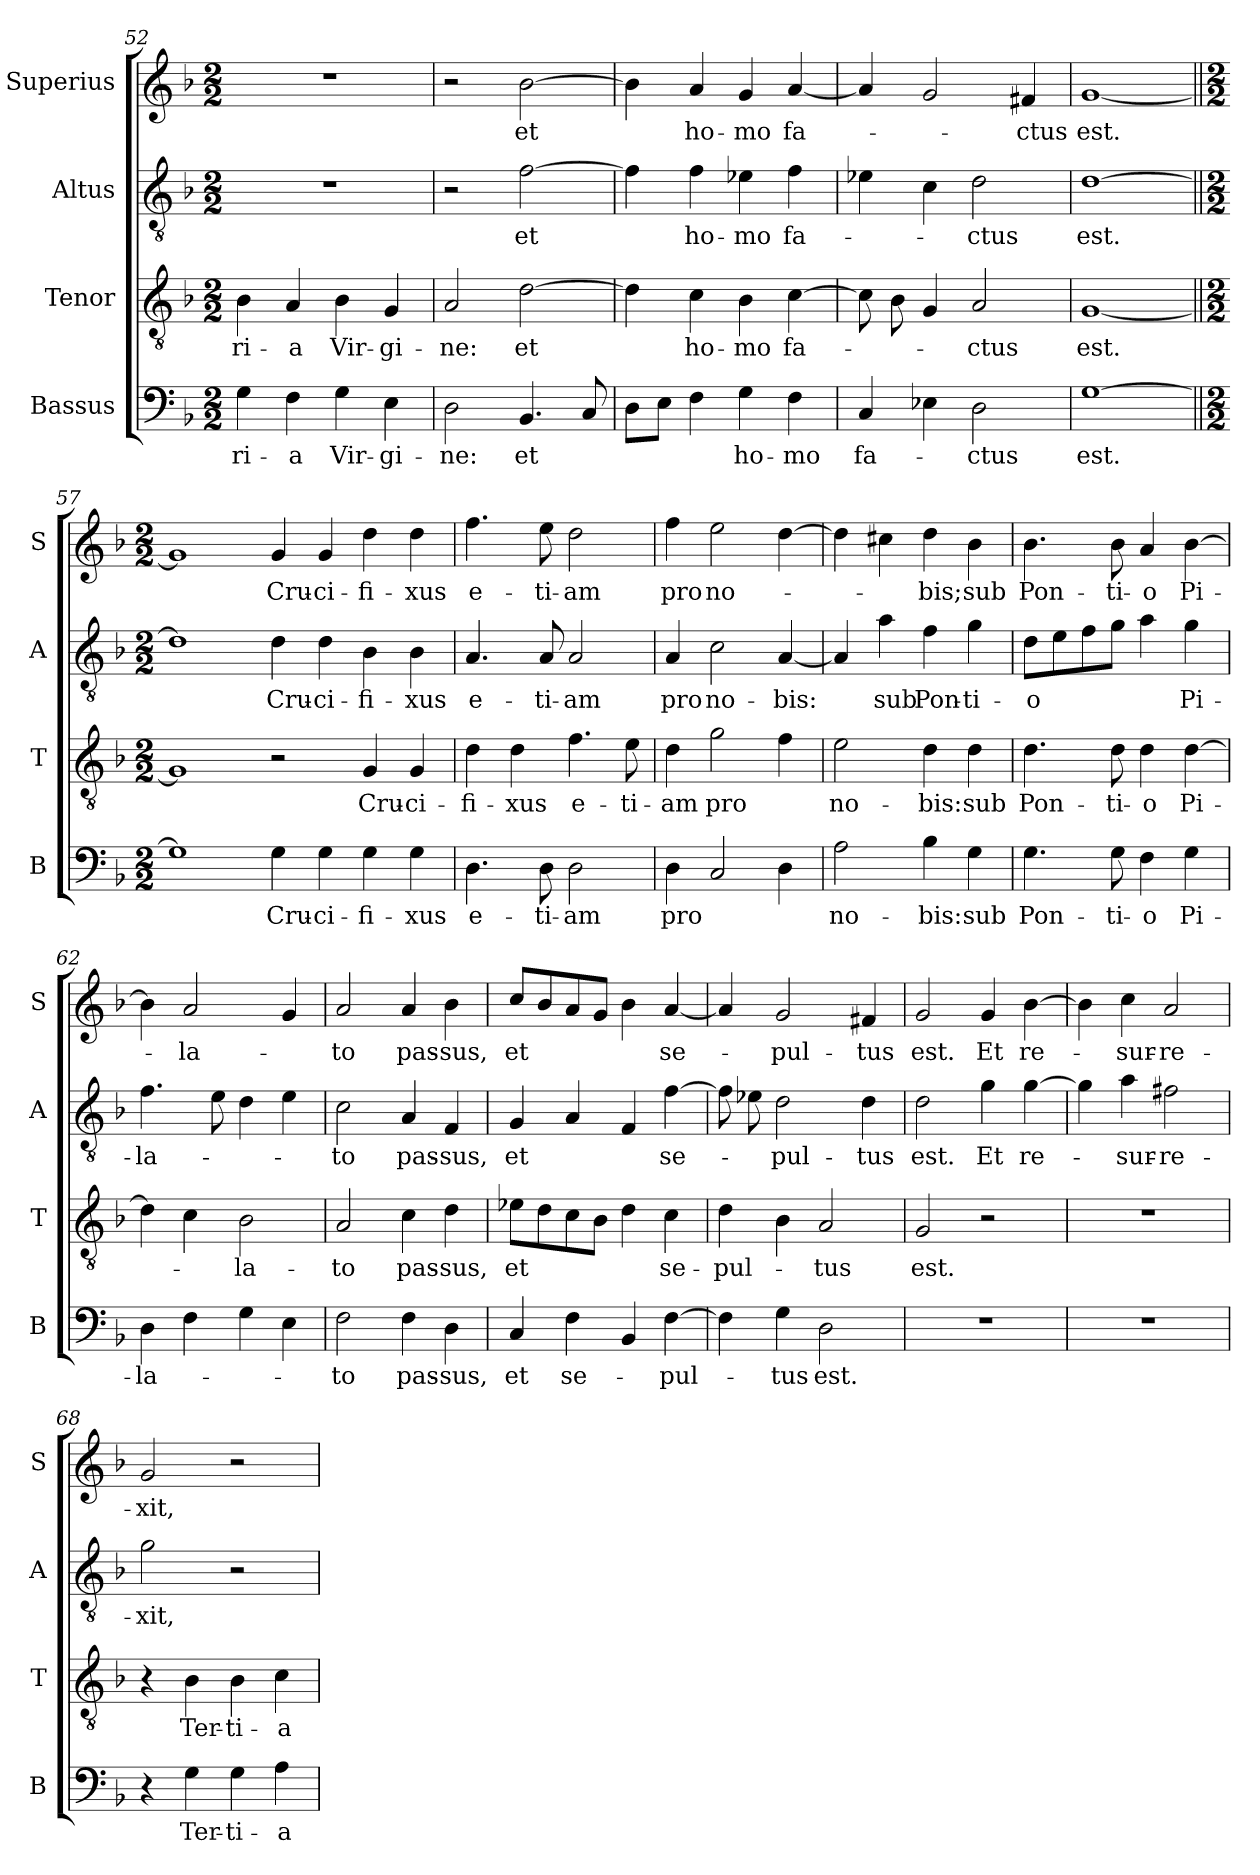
**kern	**text	**kern	**text	**kern	**text	**kern	**text
*part4	*part4	*part3	*part3	*part2	*part2	*part1	*part1
*staff4	*staff4	*staff3	*staff3	*staff2	*staff2	*staff1	*staff1
*I"Bassus	*	*I"Tenor	*	*I"Altus	*	*I"Superius	*
*I'B	*	*I'T	*	*I'A	*	*I'S	*
*clefF4	*	*clefGv2	*	*clefGv2	*	*clefG2	*
*k[b-]	*	*k[b-]	*	*k[b-]	*	*k[b-]	*
*M2/2	*	*M2/2	*	*M2/2	*	*M2/2	*
=52	=52	=52	=52	=52	=52	=52	=52
4G	-ri-	4B-	-ri-	1r	.	1r	.
4F	-a	4A	-a	.	.	.	.
4G	Vir-	4B-	Vir-	.	.	.	.
4E	-gi-	4G	-gi-	.	.	.	.
=53	=53	=53	=53	=53	=53	=53	=53
2D	-ne:	2A	-ne:	2r	.	2r	.
4.BB-	et	[2d	et	[2f	et	[2b-	et
8C	.	.	.	.	.	.	.
=54	=54	=54	=54	=54	=54	=54	=54
8DL	.	4d]	.	4f]	.	4b-]	.
8EJ	.	.	.	.	.	.	.
4F	.	4c	ho-	4f	ho-	4a	ho-
4G	ho-	4B-	-mo	4e-X	-mo	4g	-mo
4F	-mo	[4c	fa-	4f	fa-	[4a	fa-
=55	=55	=55	=55	=55	=55	=55	=55
4C	fa-	8c]	.	4e-X	.	4a]	.
.	.	8B-	.	.	.	.	.
4E-X	.	4G	.	4c	.	2g	.
2D	-ctus	2A	-ctus	2d	-ctus	.	.
.	.	.	.	.	.	4f#X	-ctus
=56	=56	=56	=56	=56	=56	=56	=56
[1G	est.	[1G	est.	[1d	est.	[1g	est.
=57||	=57||	=57||	=57||	=57||	=57||	=57||	=57||
*M2/2	*	*M2/2	*	*M2/2	*	*M2/2	*
1G]	.	1G]	.	1d]	.	1g]	.
4G	Cru-	2r	.	4d	Cru-	4g	Cru-
4G	-ci-	.	.	4d	-ci-	4g	-ci-
4G	-fi-	4G	Cru-	4B-	-fi-	4dd	-fi-
4G	-xus	4G	-ci-	4B-	-xus	4dd	-xus
=58	=58	=58	=58	=58	=58	=58	=58
4.D	e-	4d	-fi-	4.A	e-	4.ff	e-
.	.	4d	-xus	.	.	.	.
8D	-ti-	.	.	8A	-ti-	8ee	-ti-
2D	-am	4.f	e-	2A	-am	2dd	-am
.	.	8e	-ti-	.	.	.	.
=59	=59	=59	=59	=59	=59	=59	=59
4D	pro	4d	-am	4A	pro	4ff	pro
2C	.	2g	pro	2c	no-	2ee	no-
4D	.	4f	.	[4A	-bis:	[4dd	.
=60	=60	=60	=60	=60	=60	=60	=60
2A	no-	2e	no-	4A]	.	4dd]	.
.	.	.	.	4a	sub	4cc#X	.
4B-	-bis:	4d	-bis:	4f	Pon-	4dd	-bis;
4G	sub	4d	sub	4g	-ti-	4b-	sub
=61	=61	=61	=61	=61	=61	=61	=61
4.G	Pon-	4.d	Pon-	8dL	-o	4.b-	Pon-
.	.	.	.	8e	.	.	.
.	.	.	.	8f	.	.	.
8G	-ti-	8d	-ti-	8gJ	.	8b-	-ti-
4F	-o	4d	-o	4a	.	4a	-o
4G	Pi-	[4d	Pi-	4g	Pi-	[4b-	Pi-
=62	=62	=62	=62	=62	=62	=62	=62
4D	-la-	4d]	.	4.f	-la-	4b-]	.
4F	.	4c	.	.	.	2a	-la-
.	.	.	.	8e	.	.	.
4G	.	2B-	-la-	4d	.	.	.
4E	.	.	.	4e	.	4g	.
=63	=63	=63	=63	=63	=63	=63	=63
2F	-to	2A	-to	2c	-to	2a	-to
4F	pas-	4c	pas-	4A	pas-	4a	pas-
4D	-sus,	4d	-sus,	4F	-sus,	4b-	-sus,
=64	=64	=64	=64	=64	=64	=64	=64
4C	et	8e-XL	et	4G	et	8ccL	et
.	.	8d	.	.	.	8b-	.
4F	se-	8c	.	4A	.	8a	.
.	.	8B-J	.	.	.	8gJ	.
4BB-	.	4d	.	4F	.	4b-	.
[4F	-pul-	4c	se-	[4f	se-	[4a	se-
=65	=65	=65	=65	=65	=65	=65	=65
4F]	.	4d	-pul-	8f]	.	4a]	.
.	.	.	.	8e-i	.	.	.
4G	-tus	4B-	.	2d	-pul-	2g	-pul-
2D	est.	2A	-tus	.	.	.	.
.	.	.	.	4d	-tus	4f#X	-tus
=66	=66	=66	=66	=66	=66	=66	=66
1r	.	2G	est.	2d	est.	2g	est.
.	.	2r	.	4g	Et	4g	Et
.	.	.	.	[4g	re-	[4b-	re-
=67	=67	=67	=67	=67	=67	=67	=67
1r	.	1r	.	4g]	.	4b-]	.
.	.	.	.	4a	-sur-	4cc	-sur-
.	.	.	.	2f#X	-re-	2a	-re-
=68	=68	=68	=68	=68	=68	=68	=68
4r	.	4r	.	2g	-xit,	2g	-xit,
4G	Ter-	4B-	Ter-	.	.	.	.
4G	-ti-	4B-	-ti-	2r	.	2r	.
4A	-a	4c	-a	.	.	.	.
=	=	=	=	=	=	=	=
*-	*-	*-	*-	*-	*-	*-	*-
